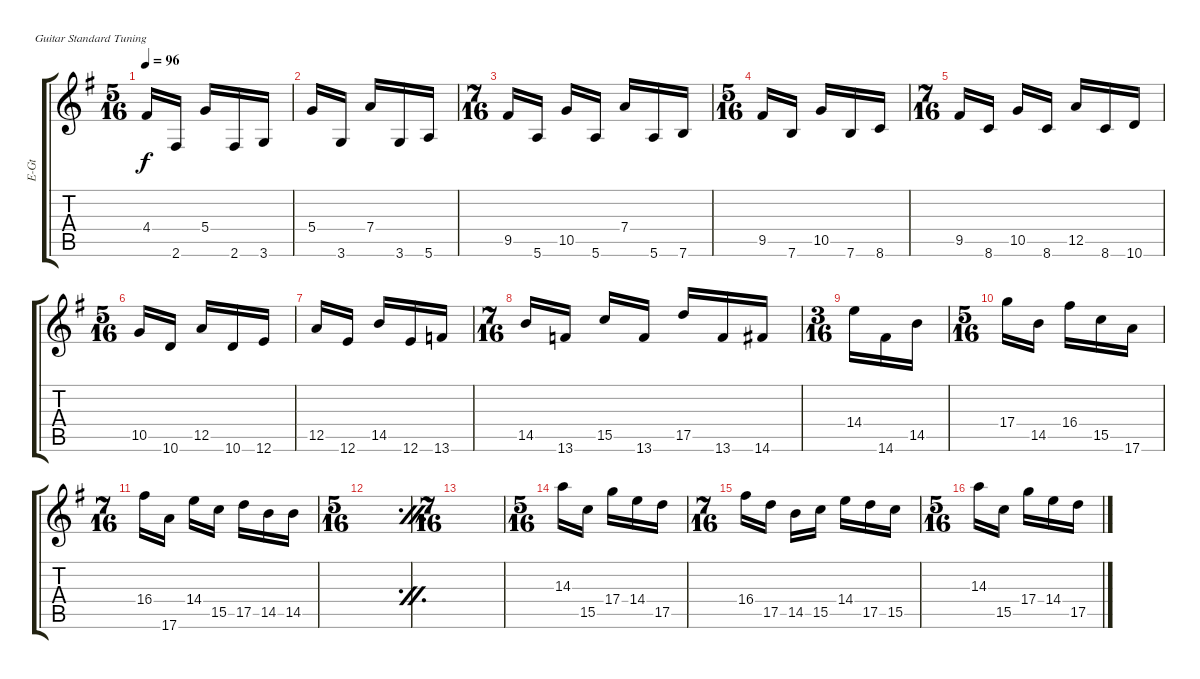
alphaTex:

\defaultSystemsLayout 4
\bracketExtendMode groupsimilarinstruments
\otherSystemsTrackNameOrientation horizontal
\track ("Rhythm Guitar I" "E-Gt") {multiBarRest instrument distortionguitar}
\staff {score tabs}
\tuning (E4 B3 G3 D3 A2 E2)
\ts (5 16)
\beaming (8 3 3 1)
\tempo 96
\clef g2
\ks g
4.4{acc #}.16{dy f beam Up beam merge} 2.6{acc #}.16{beam Up beam split} 5.4{acc forcenatural}.16{beam Up beam merge} 2.6{acc #}.16{beam Up beam merge} 3.6{acc forcenatural}.16{beam Up beam merge} |
5.4{acc forcenatural}.16{beam Up beam merge} 3.6{acc forcenatural}.16{beam Up beam split} 7.4{acc forcenatural}.16{beam Up beam merge} 3.6{acc forcenatural}.16{beam Up beam merge} 5.6{acc forcenatural}.16{beam Up beam merge} |
\ts (7 16)
\beaming (8 3 3 1)
9.5{acc #}.16{beam Up beam merge} 5.6{acc forcenatural}.16{beam Up beam split} 10.5{acc forcenatural}.16{beam Up beam merge} 5.6{acc forcenatural}.16{beam Up beam split} 7.4{acc forcenatural}.16{beam Up beam merge} 5.6{acc forcenatural}.16{beam Up beam merge} 7.6{acc forcenatural}.16{beam Up beam merge} |
\ts (5 16)
\beaming (8 3 3 1)
9.5{acc #}.16{beam Up beam merge} 7.6{acc forcenatural}.16{beam Up beam split} 10.5{acc forcenatural}.16{beam Up beam merge} 7.6{acc forcenatural}.16{beam Up beam merge} 8.6{acc forcenatural}.16{beam Up beam merge} |
\ts (7 16)
\beaming (8 3 3 1)
9.5{acc #}.16{beam Up beam merge} 8.6{acc forcenatural}.16{beam Up beam split} 10.5{acc forcenatural}.16{beam Up beam merge} 8.6{acc forcenatural}.16{beam Up beam split} 12.5{acc forcenatural}.16{beam Up beam merge} 8.6{acc forcenatural}.16{beam Up beam merge} 10.6{acc forcenatural}.16{beam Up beam merge} |
\ts (5 16)
\beaming (8 3 3 1)
10.5{acc forcenatural}.16{beam Up beam merge} 10.6{acc forcenatural}.16{beam Up beam split} 12.5{acc forcenatural}.16{beam Up beam merge} 10.6{acc forcenatural}.16{beam Up beam merge} 12.6{acc forcenatural}.16{beam Up beam merge} |
12.5{acc forcenatural}.16{beam Up beam merge} 12.6{acc forcenatural}.16{beam Up beam split} 14.5{acc forcenatural}.16{beam Up beam merge} 12.6{acc forcenatural}.16{beam Up beam merge} 13.6{acc forcenatural}.16{beam Up beam merge} |
\ts (7 16)
\beaming (8 3 3 1)
14.5{acc forcenatural}.16{beam Up beam merge} 13.6{acc forcenatural}.16{beam Up beam split} 15.5{acc forcenatural}.16{beam Up beam merge} 13.6{acc forcenatural}.16{beam Up beam split} 17.5{acc forcenatural}.16{beam Up beam merge} 13.6{acc forcenatural}.16{beam Up beam merge} 14.6{acc #}.16{beam Up beam merge} |
\ts (3 16)
\beaming (8 3 3 1)
14.4{acc forcenatural}.16{beam Down beam merge} 14.6{acc #}.16{beam Down beam merge} 14.5{acc forcenatural}.16{beam Down beam merge} |
\ts (5 16)
\beaming (8 3 3 1)
17.4{acc forcenatural}.16{beam Down beam merge} 14.5{acc forcenatural}.16{beam Down beam split} 16.4{acc #}.16{beam Down beam merge} 15.5{acc forcenatural}.16{beam Down beam merge} 17.6{acc forcenatural}.16{beam Down beam merge} |
\ts (7 16)
\beaming (8 3 3 1)
16.4{acc #}.16{beam Down beam merge} 17.6{acc forcenatural}.16{beam Down beam split} 14.4{acc forcenatural}.16{beam Down beam merge} 15.5{acc forcenatural}.16{beam Down beam split} 17.5{acc forcenatural}.16{beam Down beam merge} 14.5{acc forcenatural}.16{beam Down beam merge} 14.5{acc forcenatural}.16{beam Down beam merge} |
\ts (5 16)
\beaming (8 3 3 1)
\simile firstofdouble
|
\ts (7 16)
\beaming (8 3 3 1)
\simile secondofdouble
|
\ts (5 16)
\beaming (8 3 3 1)
\simile none
14.3{acc forcenatural}.16{beam Down beam merge} 15.5{acc forcenatural}.16{beam Down beam split} 17.4{acc forcenatural}.16{beam Down beam merge} 14.4{acc forcenatural}.16{beam Down beam merge} 17.5{acc forcenatural}.16{beam Down beam merge} |
\ts (7 16)
\beaming (8 3 3 1)
16.4{acc #}.16{beam Down beam merge} 17.5{acc forcenatural}.16{beam Down beam split} 14.5{acc forcenatural}.16{beam Down beam merge} 15.5{acc forcenatural}.16{beam Down beam split} 14.4{acc forcenatural}.16{beam Down beam merge} 17.5{acc forcenatural}.16{beam Down beam merge} 15.5{acc forcenatural}.16{beam Down beam merge} |
\ts (5 16)
\beaming (8 3 3 1)
14.3{acc forcenatural}.16{beam Down beam merge} 15.5{acc forcenatural}.16{beam Down beam split} 17.4{acc forcenatural}.16{beam Down beam merge} 14.4{acc forcenatural}.16{beam Down beam merge} 17.5{acc forcenatural}.16{beam Down beam merge}
